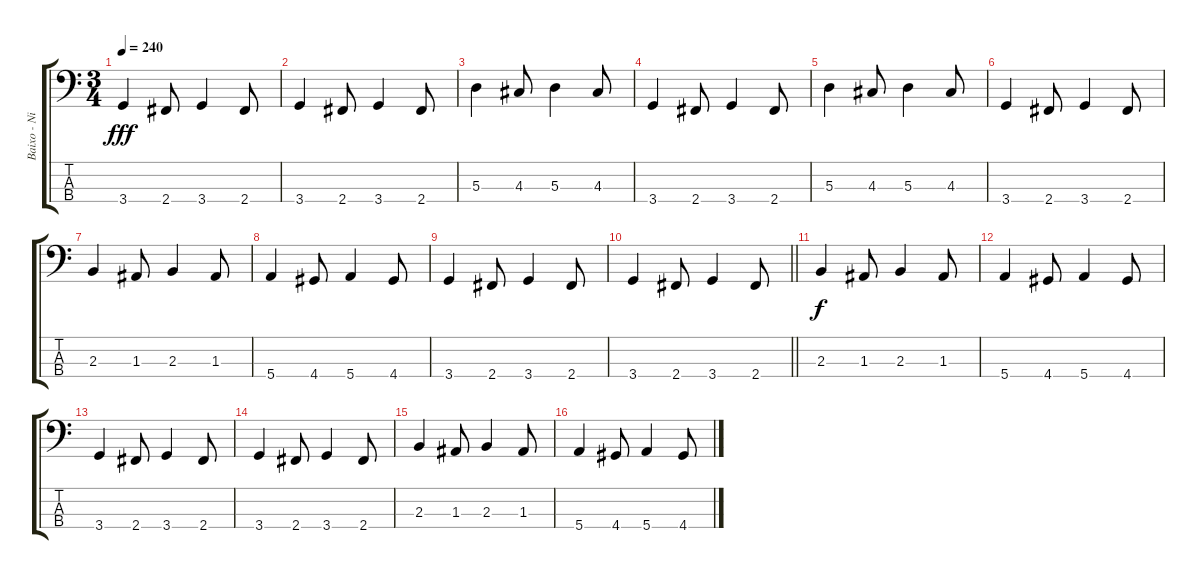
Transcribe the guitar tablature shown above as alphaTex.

\track ("Baixo - Nikola" "Baixo - Ni") {instrument electricbasspick}
\staff {score tabs}
\tuning (G2 D2 A1 E1) {hide}
\ts (3 4)
\tempo 240
\clef f4
\ks c
3.4.4{dy fff} 2.4.8 3.4.4 2.4.8 |
3.4.4 2.4.8 3.4.4 2.4.8 |
5.3.4 4.3.8 5.3.4 4.3.8 |
3.4.4 2.4.8 3.4.4 2.4.8 |
5.3.4 4.3.8 5.3.4 4.3.8 |
3.4.4 2.4.8 3.4.4 2.4.8 |
2.3.4 1.3.8 2.3.4 1.3.8 |
5.4.4 4.4.8 5.4.4 4.4.8 |
3.4.4 2.4.8 3.4.4 2.4.8 |
\barLineRight lightlight
3.4.4 2.4.8 3.4.4 2.4.8 |
2.3.4{dy f} 1.3.8 2.3.4 1.3.8 |
5.4.4 4.4.8 5.4.4 4.4.8 |
3.4.4 2.4.8 3.4.4 2.4.8 |
3.4.4 2.4.8 3.4.4 2.4.8 |
2.3.4 1.3.8 2.3.4 1.3.8 |
5.4.4 4.4.8 5.4.4 4.4.8
